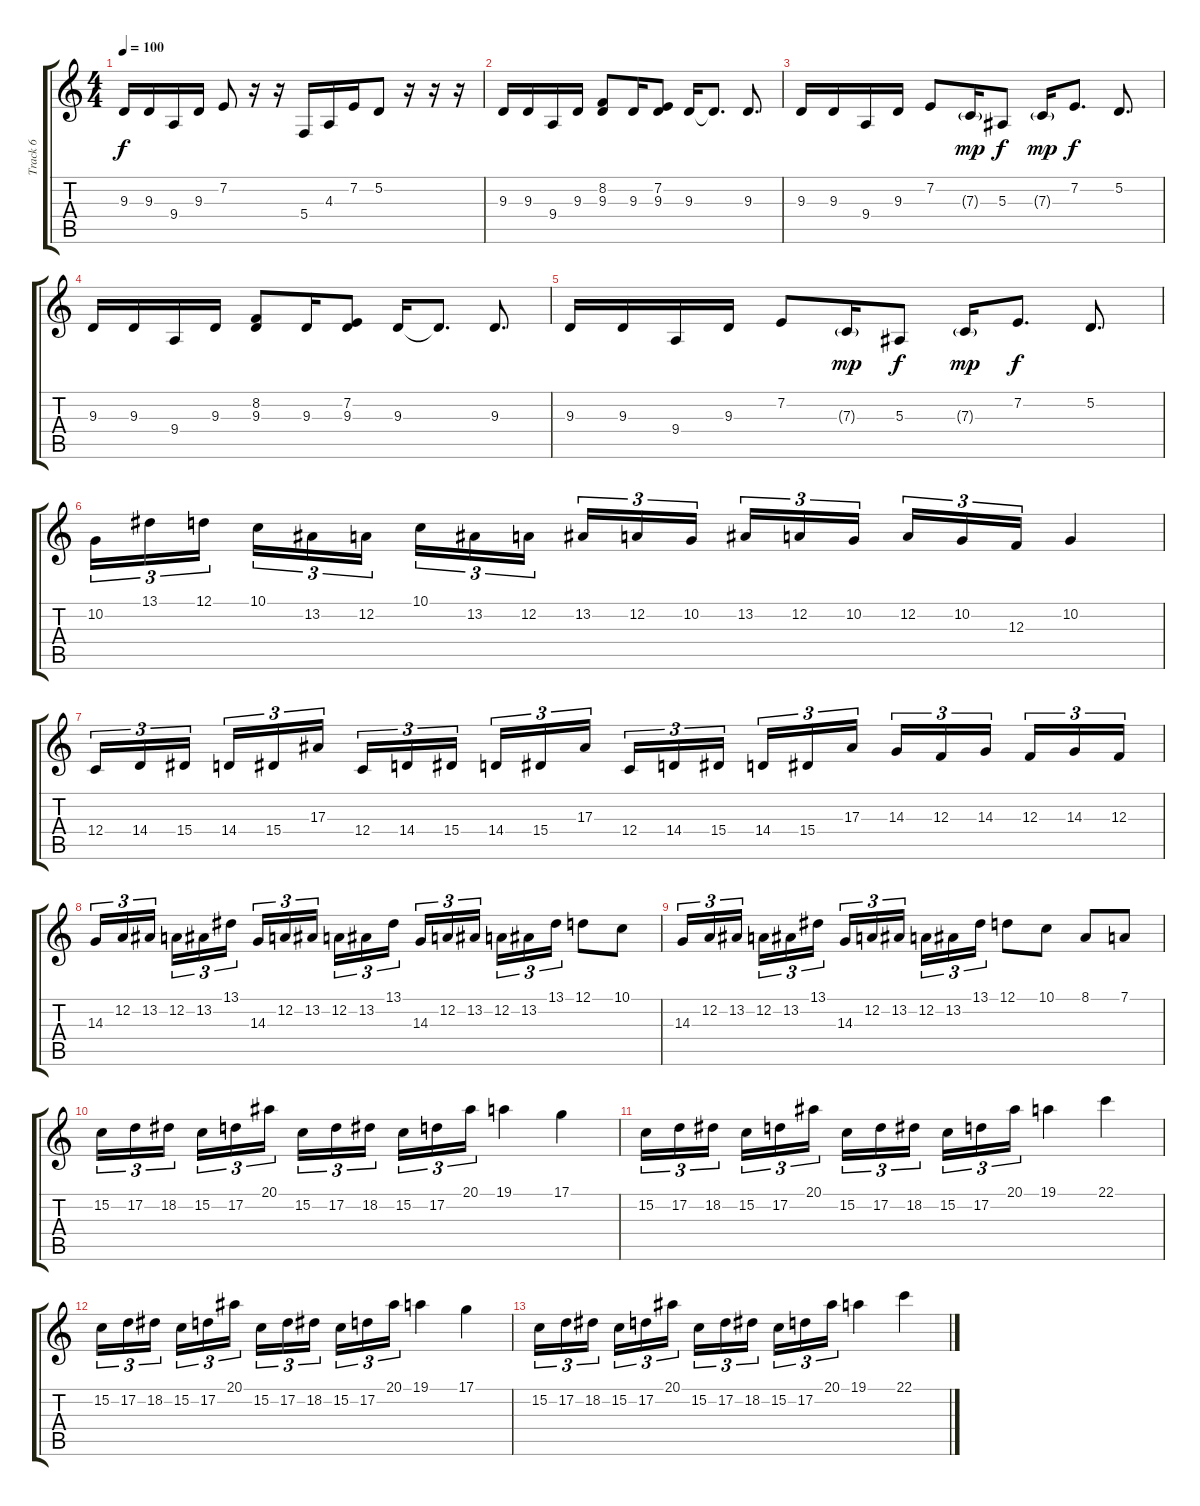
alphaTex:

\track ("Track 6" "Track 6") {instrument choiraahs}
\staff {score tabs}
\tuning (D4 A3 F3 C3 G2 D2) {hide}
\ts (4 4)
\tempo 100
\clef g2
\ks c
9.3.16{dy f} 9.3.16 9.4.16 9.3.16 7.2.8 r.16 r.16 5.4.16 4.3.16 7.2.16 5.2.8 r.16 r.16 r.16 |
9.3.16 9.3.16 9.4.16 9.3.16 (8.2 9.3).8 9.3.16 (7.2 9.3).8 9.3.16 9.3{t}.8{d} 9.3.8{d} |
9.3.16 9.3.16 9.4.16 9.3.16 7.2.8 7.3{g}.16{dy mp} 5.3.8{dy f} 7.3{g}.16{dy mp} 7.2.8{d dy f} 5.2.8{d} |
9.3.16 9.3.16 9.4.16 9.3.16 (8.2 9.3).8 9.3.16 (7.2 9.3).8 9.3.16 9.3{t}.8{d} 9.3.8{d} |
9.3.16 9.3.16 9.4.16 9.3.16 7.2.8 7.3{g}.16{dy mp} 5.3.8{dy f} 7.3{g}.16{dy mp} 7.2.8{d dy f} 5.2.8{d} |
10.2.16{tu (3 2) instrument churchorgan} 13.1.16{tu (3 2)} 12.1.16{tu (3 2) beam splitsecondary} 10.1.16{tu (3 2)} 13.2.16{tu (3 2)} 12.2.16{tu (3 2)} 10.1.16{tu (3 2)} 13.2.16{tu (3 2)} 12.2.16{tu (3 2) beam splitsecondary} 13.2.16{tu (3 2)} 12.2.16{tu (3 2)} 10.2.16{tu (3 2)} 13.2.16{tu (3 2)} 12.2.16{tu (3 2)} 10.2.16{tu (3 2) beam splitsecondary} 12.2.16{tu (3 2)} 10.2.16{tu (3 2)} 12.3.16{tu (3 2)} 10.2.4 |
12.4.16{tu (3 2)} 14.4.16{tu (3 2)} 15.4.16{tu (3 2) beam splitsecondary} 14.4.16{tu (3 2)} 15.4.16{tu (3 2)} 17.3.16{tu (3 2)} 12.4.16{tu (3 2)} 14.4.16{tu (3 2)} 15.4.16{tu (3 2) beam splitsecondary} 14.4.16{tu (3 2)} 15.4.16{tu (3 2)} 17.3.16{tu (3 2)} 12.4.16{tu (3 2)} 14.4.16{tu (3 2)} 15.4.16{tu (3 2) beam splitsecondary} 14.4.16{tu (3 2)} 15.4.16{tu (3 2)} 17.3.16{tu (3 2)} 14.3.16{tu (3 2)} 12.3.16{tu (3 2)} 14.3.16{tu (3 2) beam splitsecondary} 12.3.16{tu (3 2)} 14.3.16{tu (3 2)} 12.3.16{tu (3 2)} |
14.3.16{tu (3 2)} 12.2.16{tu (3 2)} 13.2.16{tu (3 2) beam splitsecondary} 12.2.16{tu (3 2)} 13.2.16{tu (3 2)} 13.1.16{tu (3 2)} 14.3.16{tu (3 2)} 12.2.16{tu (3 2)} 13.2.16{tu (3 2) beam splitsecondary} 12.2.16{tu (3 2)} 13.2.16{tu (3 2)} 13.1.16{tu (3 2)} 14.3.16{tu (3 2)} 12.2.16{tu (3 2)} 13.2.16{tu (3 2) beam splitsecondary} 12.2.16{tu (3 2)} 13.2.16{tu (3 2)} 13.1.16{tu (3 2)} 12.1.8 10.1.8 |
14.3.16{tu (3 2)} 12.2.16{tu (3 2)} 13.2.16{tu (3 2) beam splitsecondary} 12.2.16{tu (3 2)} 13.2.16{tu (3 2)} 13.1.16{tu (3 2)} 14.3.16{tu (3 2)} 12.2.16{tu (3 2)} 13.2.16{tu (3 2) beam splitsecondary} 12.2.16{tu (3 2)} 13.2.16{tu (3 2)} 13.1.16{tu (3 2)} 12.1.8 10.1.8 8.1.8 7.1.8 |
15.2.16{tu (3 2)} 17.2.16{tu (3 2)} 18.2.16{tu (3 2) beam splitsecondary} 15.2.16{tu (3 2)} 17.2.16{tu (3 2)} 20.1.16{tu (3 2)} 15.2.16{tu (3 2)} 17.2.16{tu (3 2)} 18.2.16{tu (3 2) beam splitsecondary} 15.2.16{tu (3 2)} 17.2.16{tu (3 2)} 20.1.16{tu (3 2)} 19.1.4 17.1.4 |
15.2.16{tu (3 2)} 17.2.16{tu (3 2)} 18.2.16{tu (3 2) beam splitsecondary} 15.2.16{tu (3 2)} 17.2.16{tu (3 2)} 20.1.16{tu (3 2)} 15.2.16{tu (3 2)} 17.2.16{tu (3 2)} 18.2.16{tu (3 2) beam splitsecondary} 15.2.16{tu (3 2)} 17.2.16{tu (3 2)} 20.1.16{tu (3 2)} 19.1.4 22.1.4 |
15.2.16{tu (3 2)} 17.2.16{tu (3 2)} 18.2.16{tu (3 2) beam splitsecondary} 15.2.16{tu (3 2)} 17.2.16{tu (3 2)} 20.1.16{tu (3 2)} 15.2.16{tu (3 2)} 17.2.16{tu (3 2)} 18.2.16{tu (3 2) beam splitsecondary} 15.2.16{tu (3 2)} 17.2.16{tu (3 2)} 20.1.16{tu (3 2)} 19.1.4 17.1.4 |
15.2.16{tu (3 2)} 17.2.16{tu (3 2)} 18.2.16{tu (3 2) beam splitsecondary} 15.2.16{tu (3 2)} 17.2.16{tu (3 2)} 20.1.16{tu (3 2)} 15.2.16{tu (3 2)} 17.2.16{tu (3 2)} 18.2.16{tu (3 2) beam splitsecondary} 15.2.16{tu (3 2)} 17.2.16{tu (3 2)} 20.1.16{tu (3 2)} 19.1.4 22.1.4
